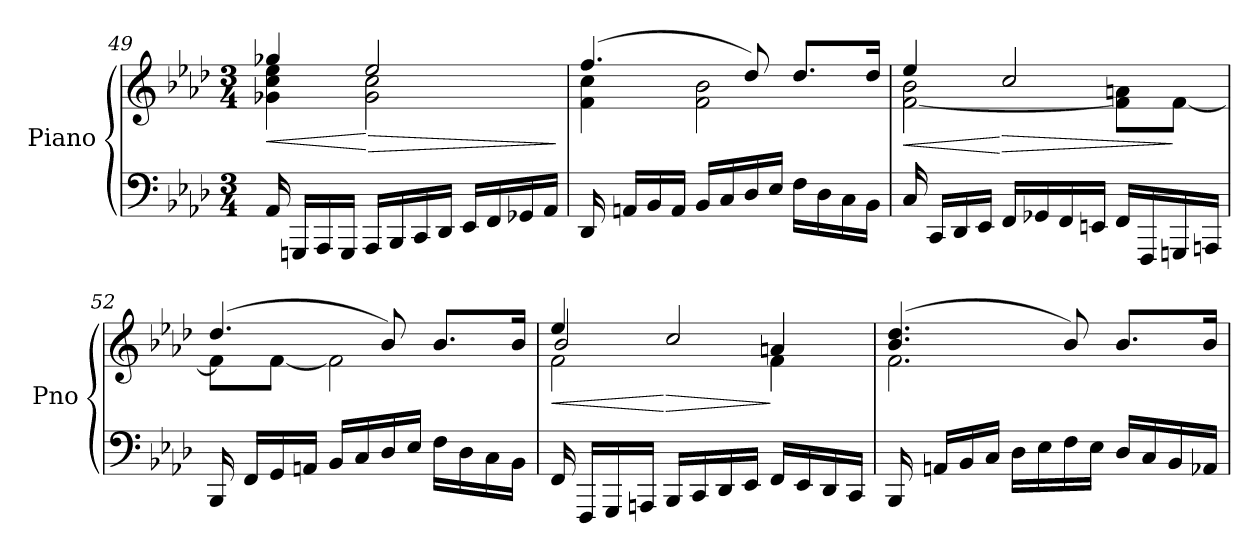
**kern	**kern	**dynam
*part1	*part1	*part1
*staff2	*staff1	*staff1/2
*I"Piano	*	*
*I'Pno	*	*
!!LO:LB:g=z
*clefF4	*clefG2	*
*k[b-e-a-d-]	*k[b-e-a-d-]	*
*M3/4	*M3/4	*
=49	=49	=49
!	!	!LO:HP:b
*	*^	*
16AA-/	4gg-X/	4g-X\ 4cc\ 4ee-\	<
16GGGn/LL	.	.	.
16AAA-/	.	.	.
16GGG/JJ	.	.	.
!	!	!	!LO:HP:n=1:b
16AAA-/LL	2ee-/	2g-\ 2cc\	[ >
16BBB-/	.	.	.
16CC/	.	.	.
16DD-/JJ	.	.	.
16EE-/LL	.	.	.
16FF/	.	.	.
16GG-X/	.	.	.
16AA-/JJ	.	.	.
*	*v	*v	*
.	.	]
=50	=50	=50
*	*^	*
16DD-/	(4.ff/	4f\ 4cc\	.
16AAn/LL	.	.	.
16BB-/	.	.	.
16AA/JJ	.	.	.
16BB-/LL	.	2f\ 2b-\	.
16C/	.	.	.
16D-/	8dd-/)	.	.
16E-/JJ	.	.	.
16F\LL	8.dd-/L	.	.
16D-\	.	.	.
16C\	.	.	.
16BB-\JJ	16dd-/Jk	.	.
=51	=51	=51	=51
!	!	!	!LO:HP:b
16C/	4ee-/	[2f\ 2b-\	<
16CC/LL	.	.	.
16DD-/	.	.	.
16EE-/JJ	.	.	.
!	!	!	!LO:HP:n=1:b
16FF/LL	2cc/	.	[ >
16GG-X/	.	.	.
16FF/	.	.	.
16EEn/JJ	.	.	.
16FF/LL	.	8f\] 8an\L	.
16FFF/	.	.	.
16GGGn/	.	[8f\J	]
16AAAn/JJ	.	.	.
!!LO:LB:g=z	!!
=52	=52	=52	=52
16BBB-/	(4.dd-/	8f\L]	.
16FF/LL	.	.	.
16GG/	.	[8f\J	.
16AAn/JJ	.	.	.
16BB-/LL	.	2f\]	.
16C/	.	.	.
16D-/	8b-/)	.	.
16E-/JJ	.	.	.
16F\LL	8.b-/L	.	.
16D-\	.	.	.
16C\	.	.	.
16BB-\JJ	16b-/Jk	.	.
*	*v	*v	*
=53	=53	=53
!	!	!LO:HP:b
*	*^	*
*	*	*^	*
16FF/	4ee-/	2f\	2b-/	<
16FFF/LL	.	.	.	.
16GGG/	.	.	.	.
16AAAn/JJ	.	.	.	.
!	!	!	!	!LO:HP:n=1:b
16BBB-/LL	2cc/	.	.	[ >
16CC/	.	.	.	.
16DD-/	.	.	.	.
16EE-/JJ	.	.	.	.
16FF/LL	.	4f\	4an/	]
16EE-/	.	.	.	.
16DD-/	.	.	.	.
16CC/JJ	.	.	.	.
*	*	*v	*v	*
=54	=54	=54	=54
16BBB-/	(4.b-/ 4.dd-/	2.f\	.
16AAn/LL	.	.	.
16BB-/	.	.	.
16C/JJ	.	.	.
16D-\LL	.	.	.
16E-\	.	.	.
16F\	8b-/)	.	.
16E-\JJ	.	.	.
16D-/LL	8.b-/L	.	.
16C/	.	.	.
16BB-/	.	.	.
16AA-X/JJ	16b-/Jk	.	.
*	*v	*v	*
=	=	=
*-	*-	*-
